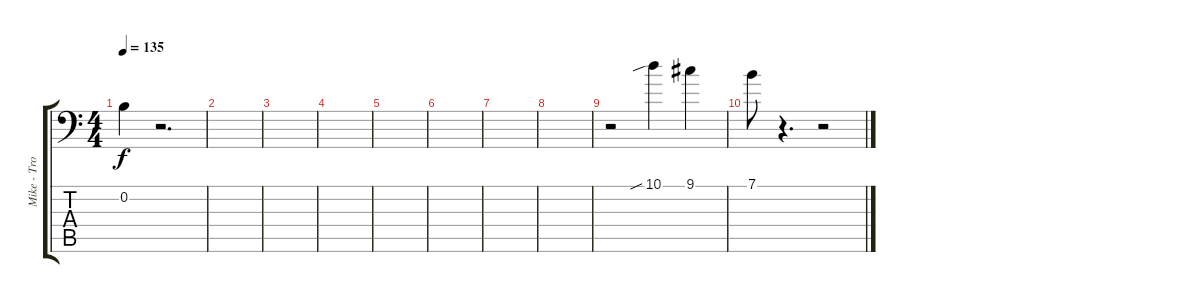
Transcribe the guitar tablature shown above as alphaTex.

\track ("Mike - Trombone" "Mike - Tro") {instrument trombone}
\staff {score tabs}
\tuning (E4 B3 G3 D3 A2 A1) {hide}
\ts (4 4)
\tempo 135
\clef f4
\ks c
0.2.4{dy f} r.2{d} |
|
|
|
|
|
|
|
r.2 10.1{sib}.4 9.1.4 |
7.1.8 r.4{d} r.2
